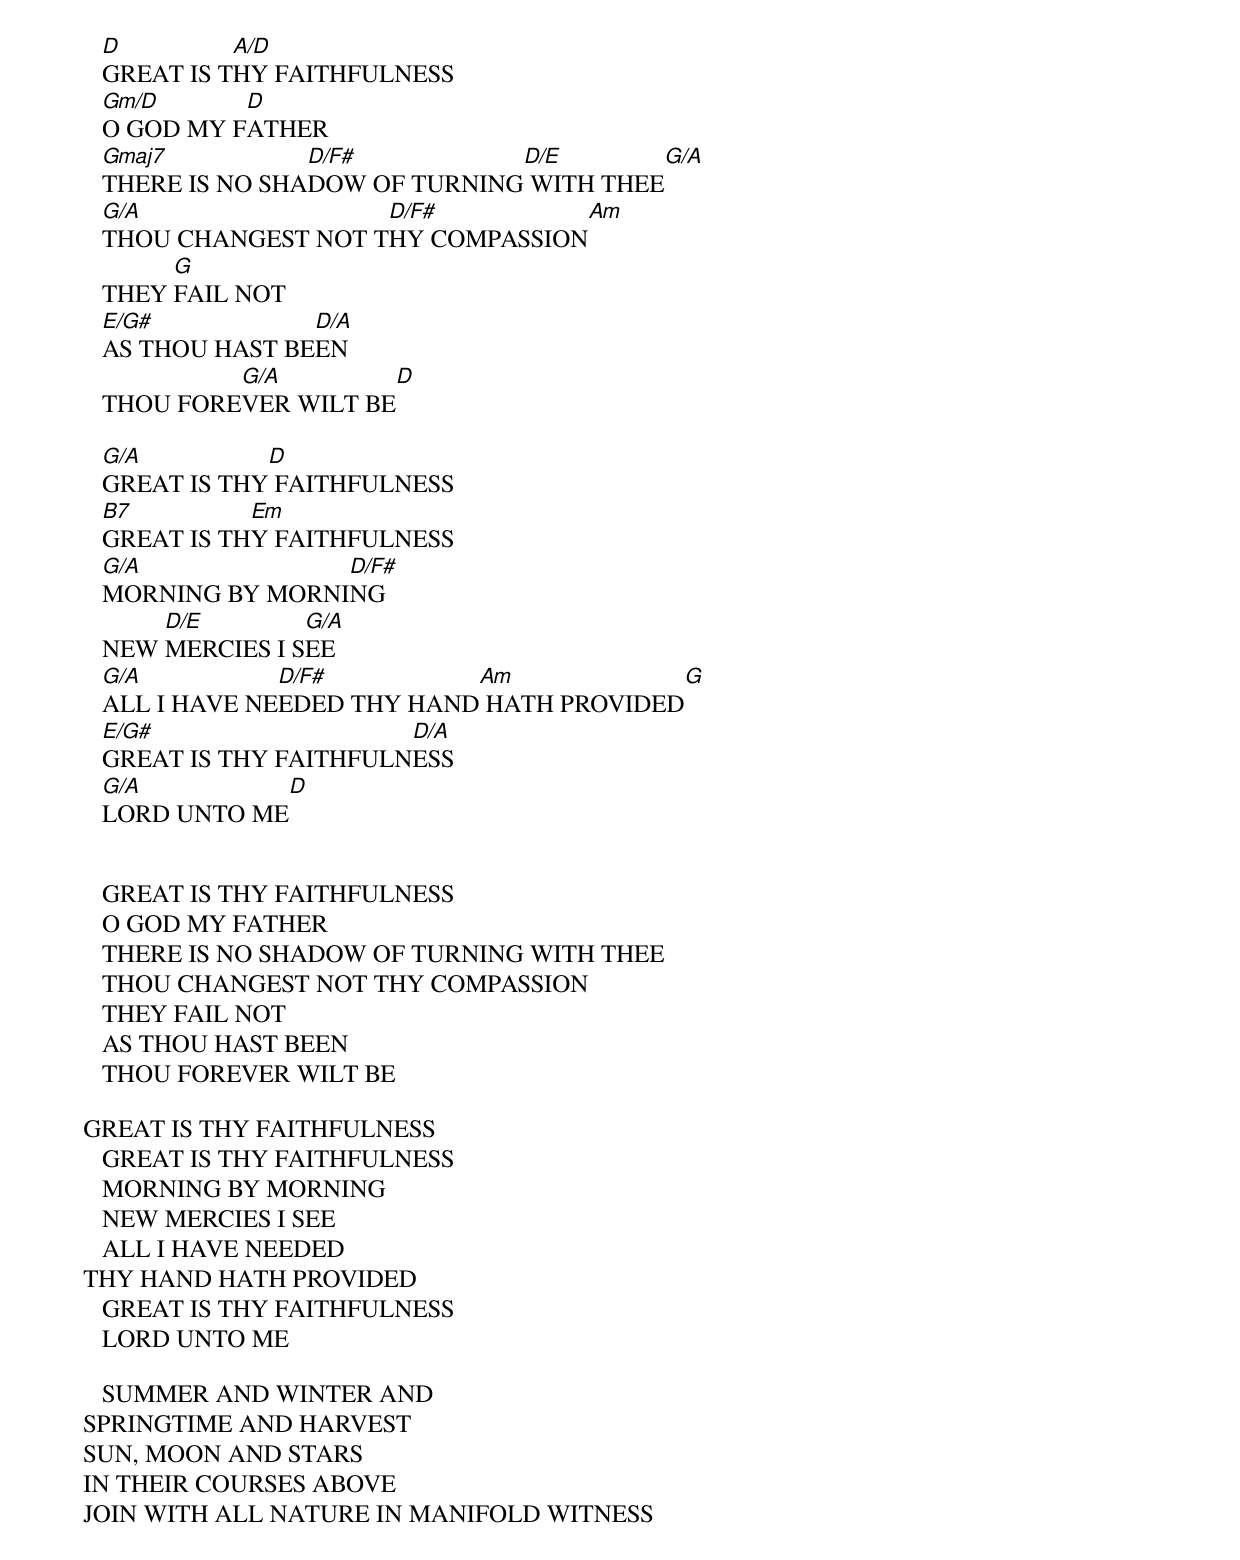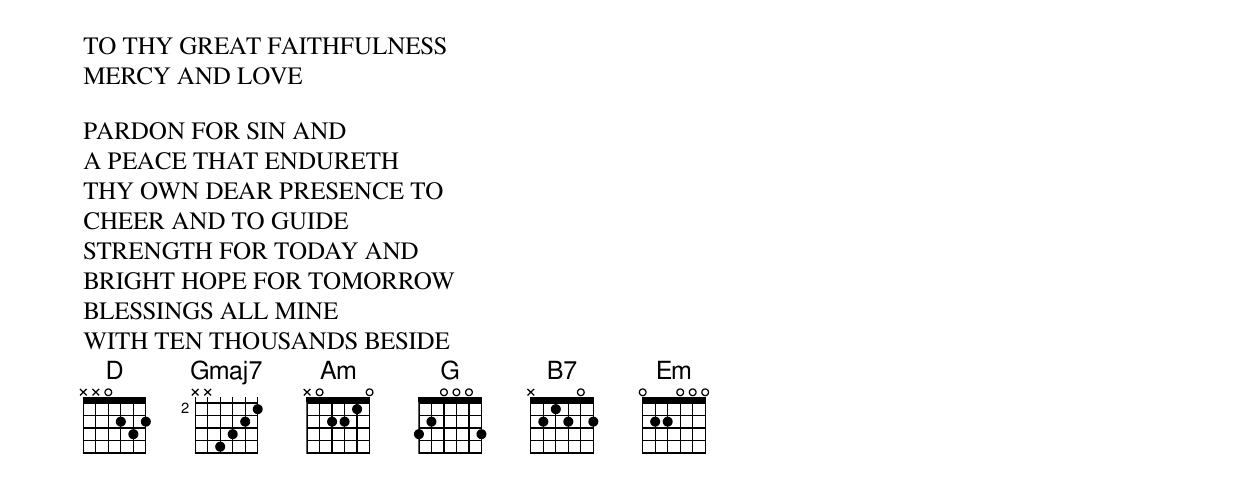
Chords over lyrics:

   D         A/D
   GREAT IS THY FAITHFULNESS
   Gm/D      D
   O GOD MY FATHER
   Gmaj7          D/F#          D/E                      G/A
   THERE IS NO SHADOW OF TURNING WITH THEE
   G/A                D/F#            Am
   THOU CHANGEST NOT THY COMPASSION
        G
   THEY FAIL NOT
   E/G#           D/A
   AS THOU HAST BEEN
            G/A              D
   THOU FOREVER WILT BE

   G/A         D
   GREAT IS THY FAITHFULNESS
   B7         Em
   GREAT IS THY FAITHFULNESS
   G/A             D/F#
   MORNING BY MORNING
       D/E        G/A
   NEW MERCIES I SEE
   G/A          D/F#         Am            G
   ALL I HAVE NEEDED THY HAND HATH PROVIDED
   E/G#                  D/A
   GREAT IS THY FAITHFULNESS
   G/A           D
   LORD UNTO ME


   GREAT IS THY FAITHFULNESS
   O GOD MY FATHER
   THERE IS NO SHADOW OF TURNING WITH THEE
   THOU CHANGEST NOT THY COMPASSION
   THEY FAIL NOT
   AS THOU HAST BEEN
   THOU FOREVER WILT BE

GREAT IS THY FAITHFULNESS
   GREAT IS THY FAITHFULNESS
   MORNING BY MORNING
   NEW MERCIES I SEE
   ALL I HAVE NEEDED
THY HAND HATH PROVIDED
   GREAT IS THY FAITHFULNESS
   LORD UNTO ME

   SUMMER AND WINTER AND
SPRINGTIME AND HARVEST
SUN, MOON AND STARS
IN THEIR COURSES ABOVE
JOIN WITH ALL NATURE IN MANIFOLD WITNESS
TO THY GREAT FAITHFULNESS
MERCY AND LOVE

PARDON FOR SIN AND
A PEACE THAT ENDURETH
THY OWN DEAR PRESENCE TO
CHEER AND TO GUIDE
STRENGTH FOR TODAY AND
BRIGHT HOPE FOR TOMORROW
BLESSINGS ALL MINE
WITH TEN THOUSANDS BESIDE
